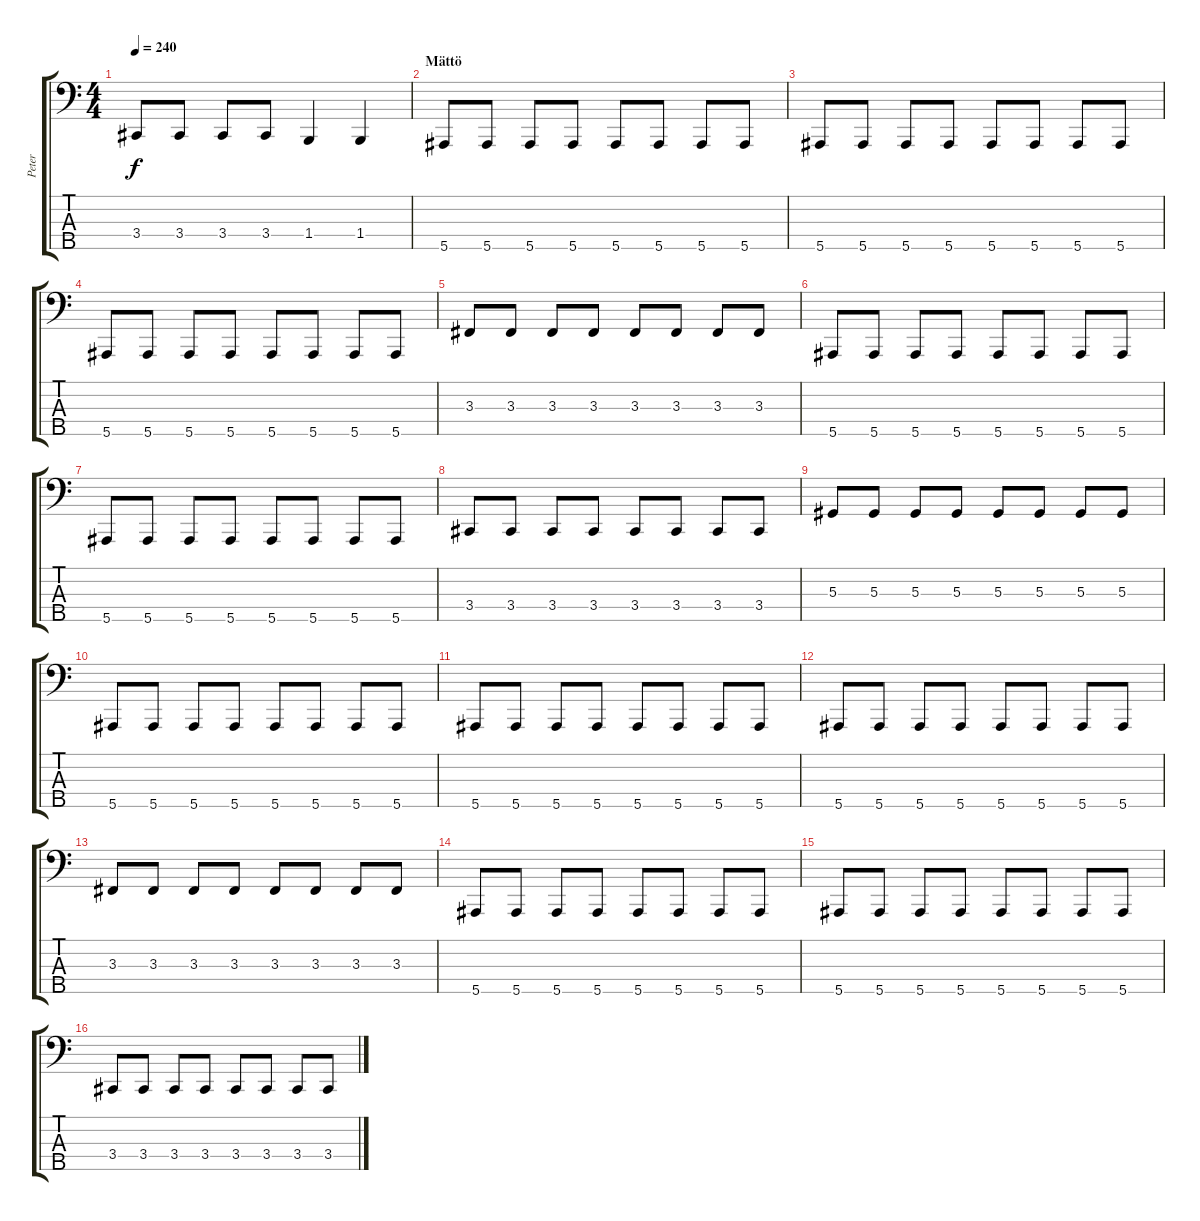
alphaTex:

\track ("Peter" "Peter") {instrument electricbasspick}
\staff {score tabs}
\tuning (Db2 Ab1 Eb1 Bb0 F0) {hide}
\ts (4 4)
\tempo 240
\clef f4
\ks c
3.4.8{dy f} 3.4.8 3.4.8 3.4.8 1.4.4 1.4.4 |
\section ("" "Mättö")
5.5.8 5.5.8 5.5.8 5.5.8 5.5.8 5.5.8 5.5.8 5.5.8 |
5.5.8 5.5.8 5.5.8 5.5.8 5.5.8 5.5.8 5.5.8 5.5.8 |
5.5.8 5.5.8 5.5.8 5.5.8 5.5.8 5.5.8 5.5.8 5.5.8 |
3.3.8 3.3.8 3.3.8 3.3.8 3.3.8 3.3.8 3.3.8 3.3.8 |
5.5.8 5.5.8 5.5.8 5.5.8 5.5.8 5.5.8 5.5.8 5.5.8 |
5.5.8 5.5.8 5.5.8 5.5.8 5.5.8 5.5.8 5.5.8 5.5.8 |
3.4.8 3.4.8 3.4.8 3.4.8 3.4.8 3.4.8 3.4.8 3.4.8 |
5.3.8 5.3.8 5.3.8 5.3.8 5.3.8 5.3.8 5.3.8 5.3.8 |
5.5.8 5.5.8 5.5.8 5.5.8 5.5.8 5.5.8 5.5.8 5.5.8 |
5.5.8 5.5.8 5.5.8 5.5.8 5.5.8 5.5.8 5.5.8 5.5.8 |
5.5.8 5.5.8 5.5.8 5.5.8 5.5.8 5.5.8 5.5.8 5.5.8 |
3.3.8 3.3.8 3.3.8 3.3.8 3.3.8 3.3.8 3.3.8 3.3.8 |
5.5.8 5.5.8 5.5.8 5.5.8 5.5.8 5.5.8 5.5.8 5.5.8 |
5.5.8 5.5.8 5.5.8 5.5.8 5.5.8 5.5.8 5.5.8 5.5.8 |
3.4.8 3.4.8 3.4.8 3.4.8 3.4.8 3.4.8 3.4.8 3.4.8
